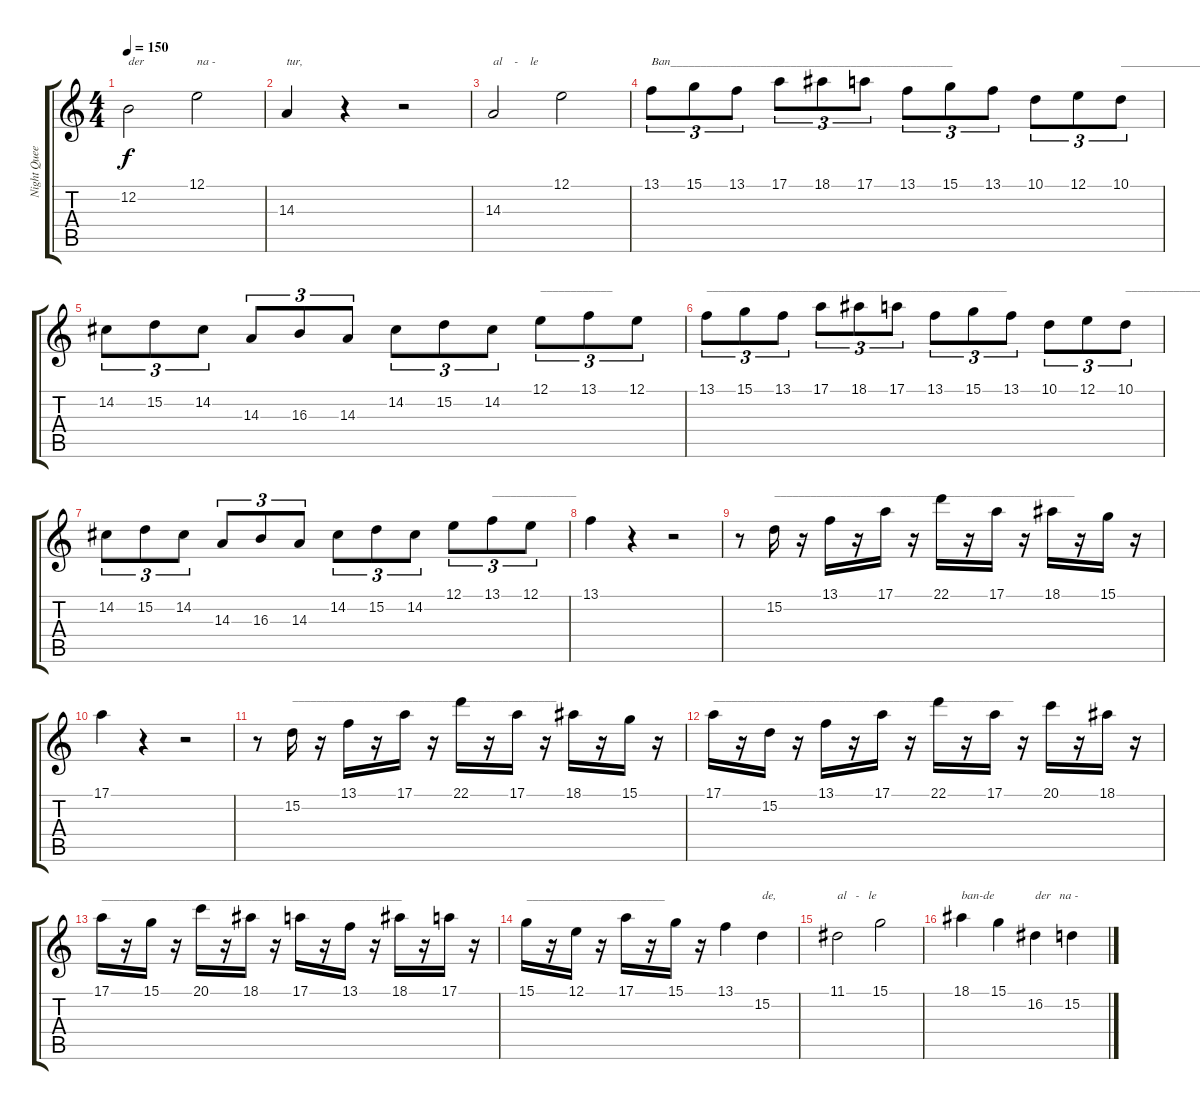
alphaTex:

\track ("Night Queen (Soprano)" "Night Quee") {instrument voiceoohs}
\staff {score tabs}
\tuning (E4 B3 G3 D3 A2 E2) {hide}
\ts (4 4)
\tempo 150
\clef g2
\ks c
12.2.2{txt "der" dy f} 12.1.2{txt "na -"} |
14.3.4{txt "tur,"} r.4 r.2 |
14.3.2{txt "al    -    le"} 12.1.2 |
13.1.8{tu (3 2) txt "Ban_______________________________________________"} 15.1.8{tu (3 2)} 13.1.8{tu (3 2)} 17.1.8{tu (3 2)} 18.1.8{tu (3 2)} 17.1.8{tu (3 2)} 13.1.8{tu (3 2)} 15.1.8{tu (3 2)} 13.1.8{tu (3 2)} 10.1.8{tu (3 2)} 12.1.8{tu (3 2)} 10.1.8{tu (3 2) txt "__________________________________________________"} |
14.2.8{tu (3 2)} 15.2.8{tu (3 2)} 14.2.8{tu (3 2)} 14.3.8{tu (3 2)} 16.3.8{tu (3 2)} 14.3.8{tu (3 2)} 14.2.8{tu (3 2)} 15.2.8{tu (3 2)} 14.2.8{tu (3 2)} 12.1.8{tu (3 2) txt "____________"} 13.1.8{tu (3 2)} 12.1.8{tu (3 2)} |
13.1.8{tu (3 2) txt "__________________________________________________"} 15.1.8{tu (3 2)} 13.1.8{tu (3 2)} 17.1.8{tu (3 2)} 18.1.8{tu (3 2)} 17.1.8{tu (3 2)} 13.1.8{tu (3 2)} 15.1.8{tu (3 2)} 13.1.8{tu (3 2)} 10.1.8{tu (3 2)} 12.1.8{tu (3 2)} 10.1.8{tu (3 2) txt "__________________________________________________"} |
14.2.8{tu (3 2)} 15.2.8{tu (3 2)} 14.2.8{tu (3 2)} 14.3.8{tu (3 2)} 16.3.8{tu (3 2)} 14.3.8{tu (3 2)} 14.2.8{tu (3 2)} 15.2.8{tu (3 2)} 14.2.8{tu (3 2)} 12.1.8{tu (3 2)} 13.1.8{tu (3 2) txt "______________"} 12.1.8{tu (3 2)} |
13.1.4 r.4 r.2 |
r.8 15.2.16{txt "__________________________________________________"} r.16 13.1.16 r.16 17.1.16 r.16 22.1.16 r.16 17.1.16 r.16 18.1.16 r.16 15.1.16 r.16 |
17.1.4 r.4 r.2 |
r.8 15.2.16{txt "____________________________________________"} r.16 13.1.16 r.16 17.1.16 r.16 22.1.16 r.16 17.1.16 r.16 18.1.16 r.16 15.1.16 r.16 |
17.1.16{txt "__________________________________________________"} r.16 15.2.16 r.16 13.1.16 r.16 17.1.16 r.16 22.1.16 r.16 17.1.16 r.16 20.1.16 r.16 18.1.16 r.16 |
17.1.16{txt "__________________________________________________"} r.16 15.1.16 r.16 20.1.16 r.16 18.1.16 r.16 17.1.16 r.16 13.1.16 r.16 18.1.16 r.16 17.1.16 r.16 |
15.1.16{txt "_______________________"} r.16 12.1.16 r.16 17.1.16 r.16 15.1.16 r.16 13.1.4 15.2.4{txt "de,"} |
11.1.2{txt "al   -   le"} 15.1.2 |
18.1.4{txt "ban-de"} 15.1.4 16.2.4{txt "der   na -"} 15.2.4
